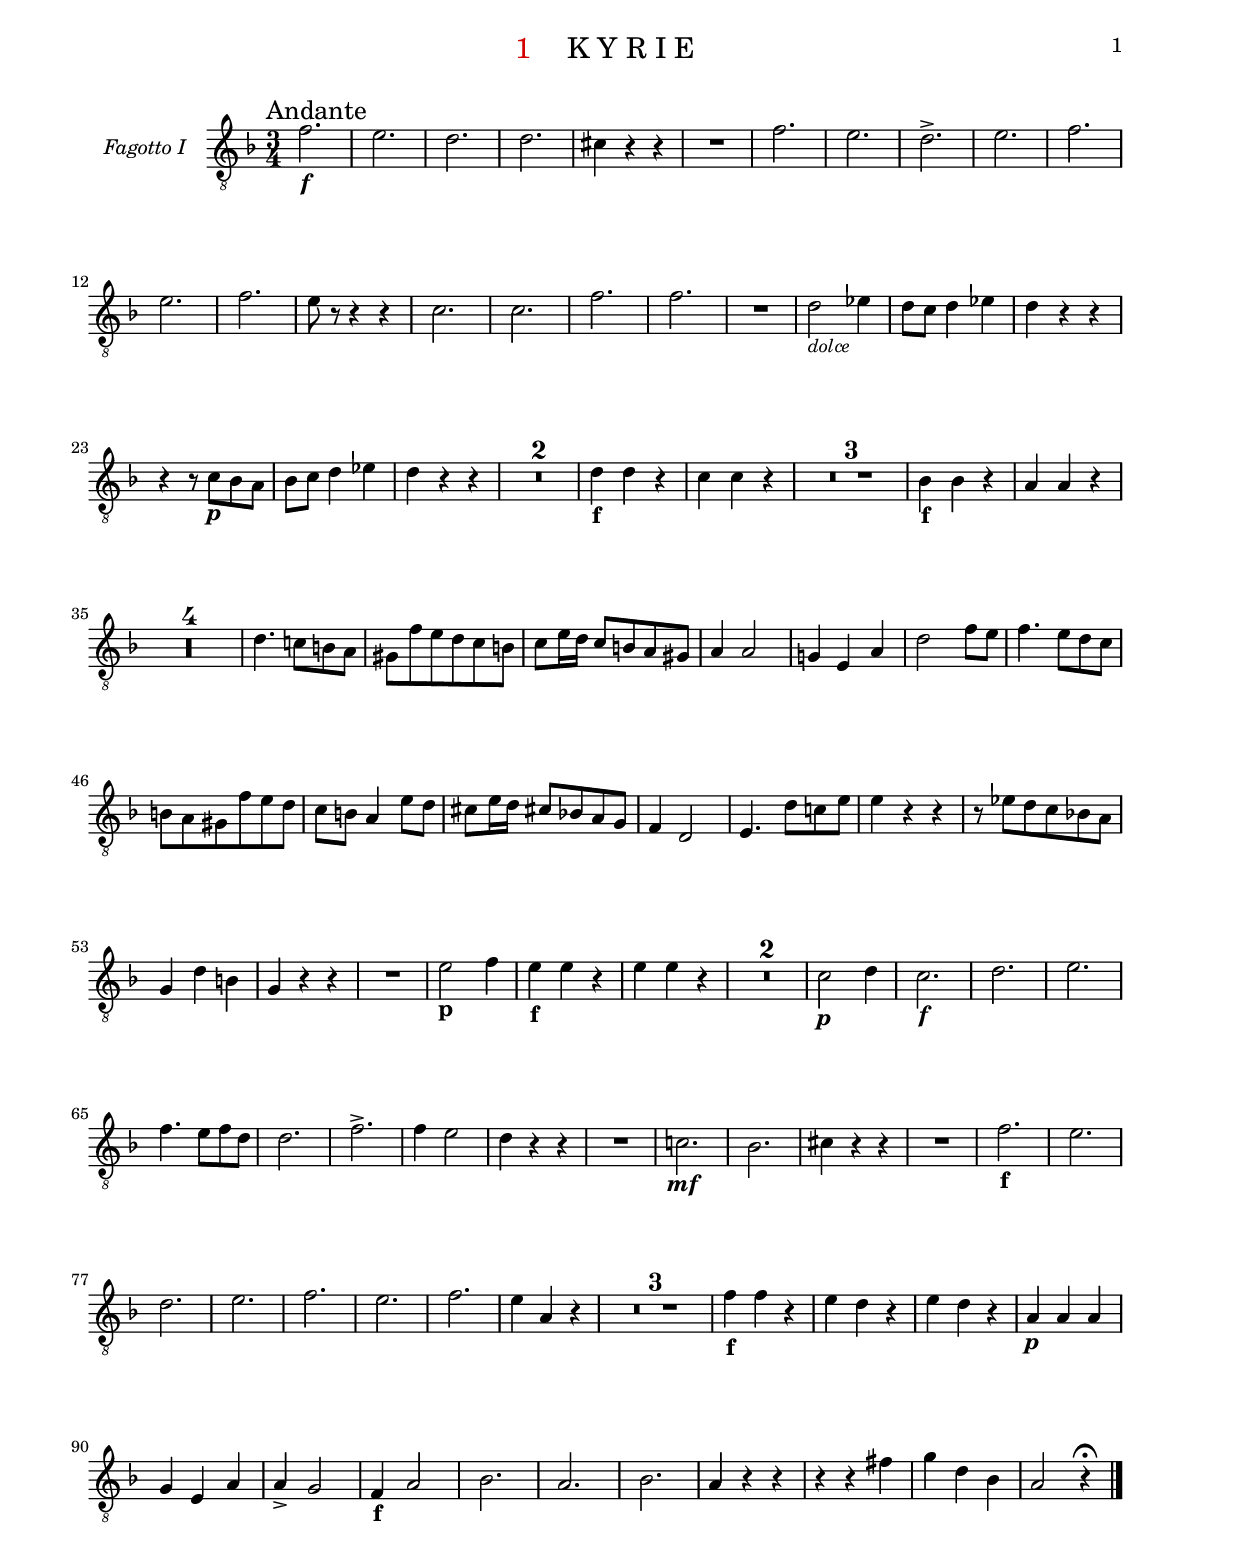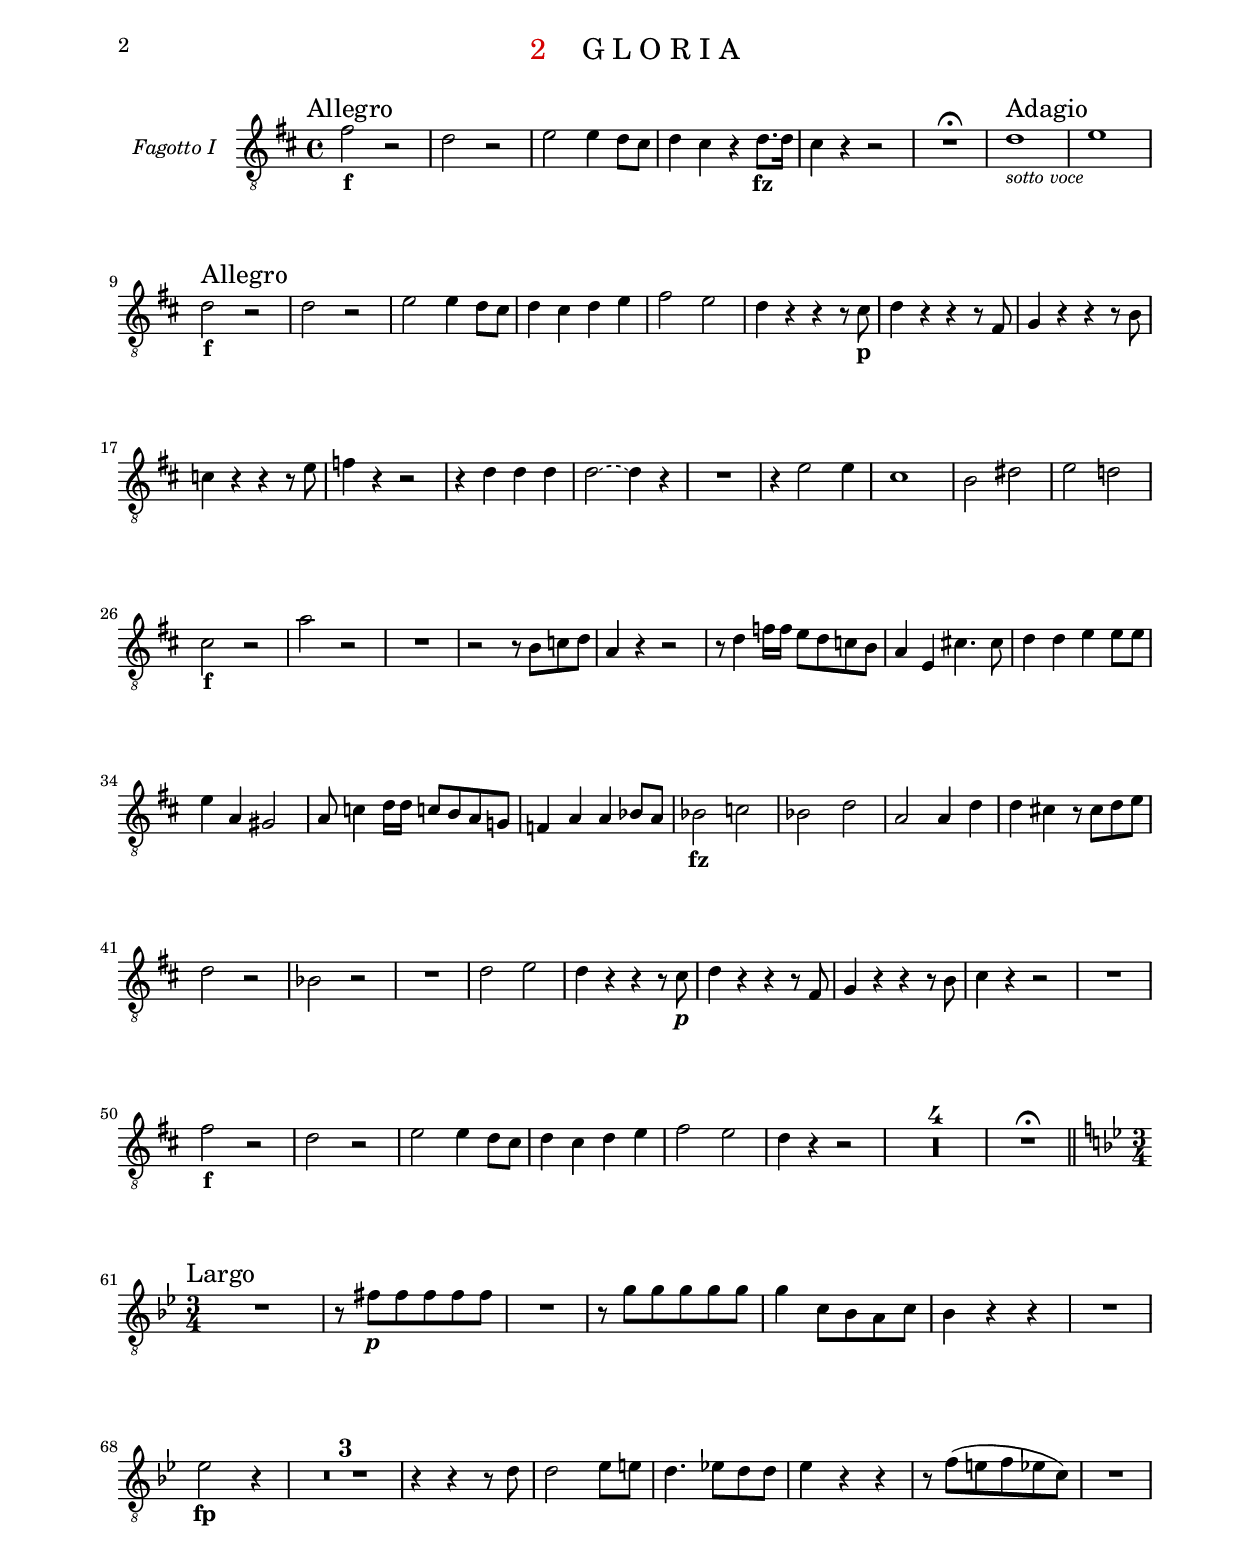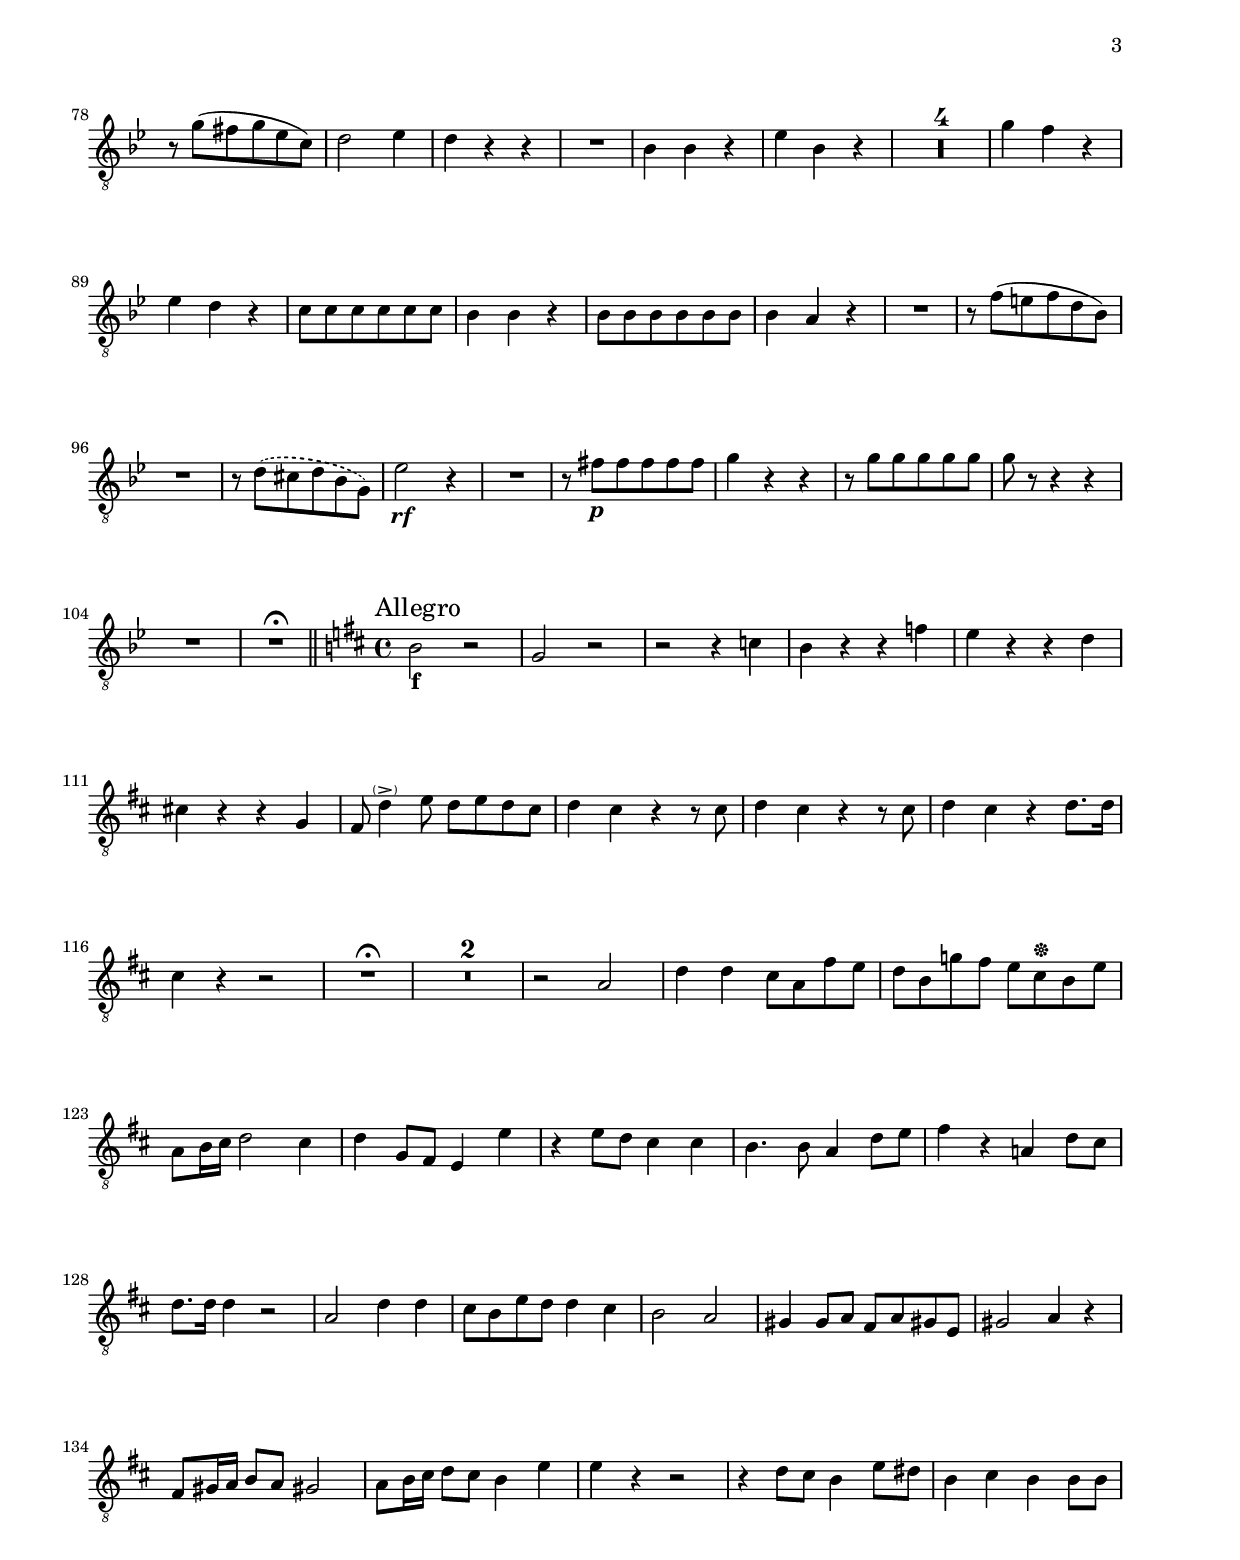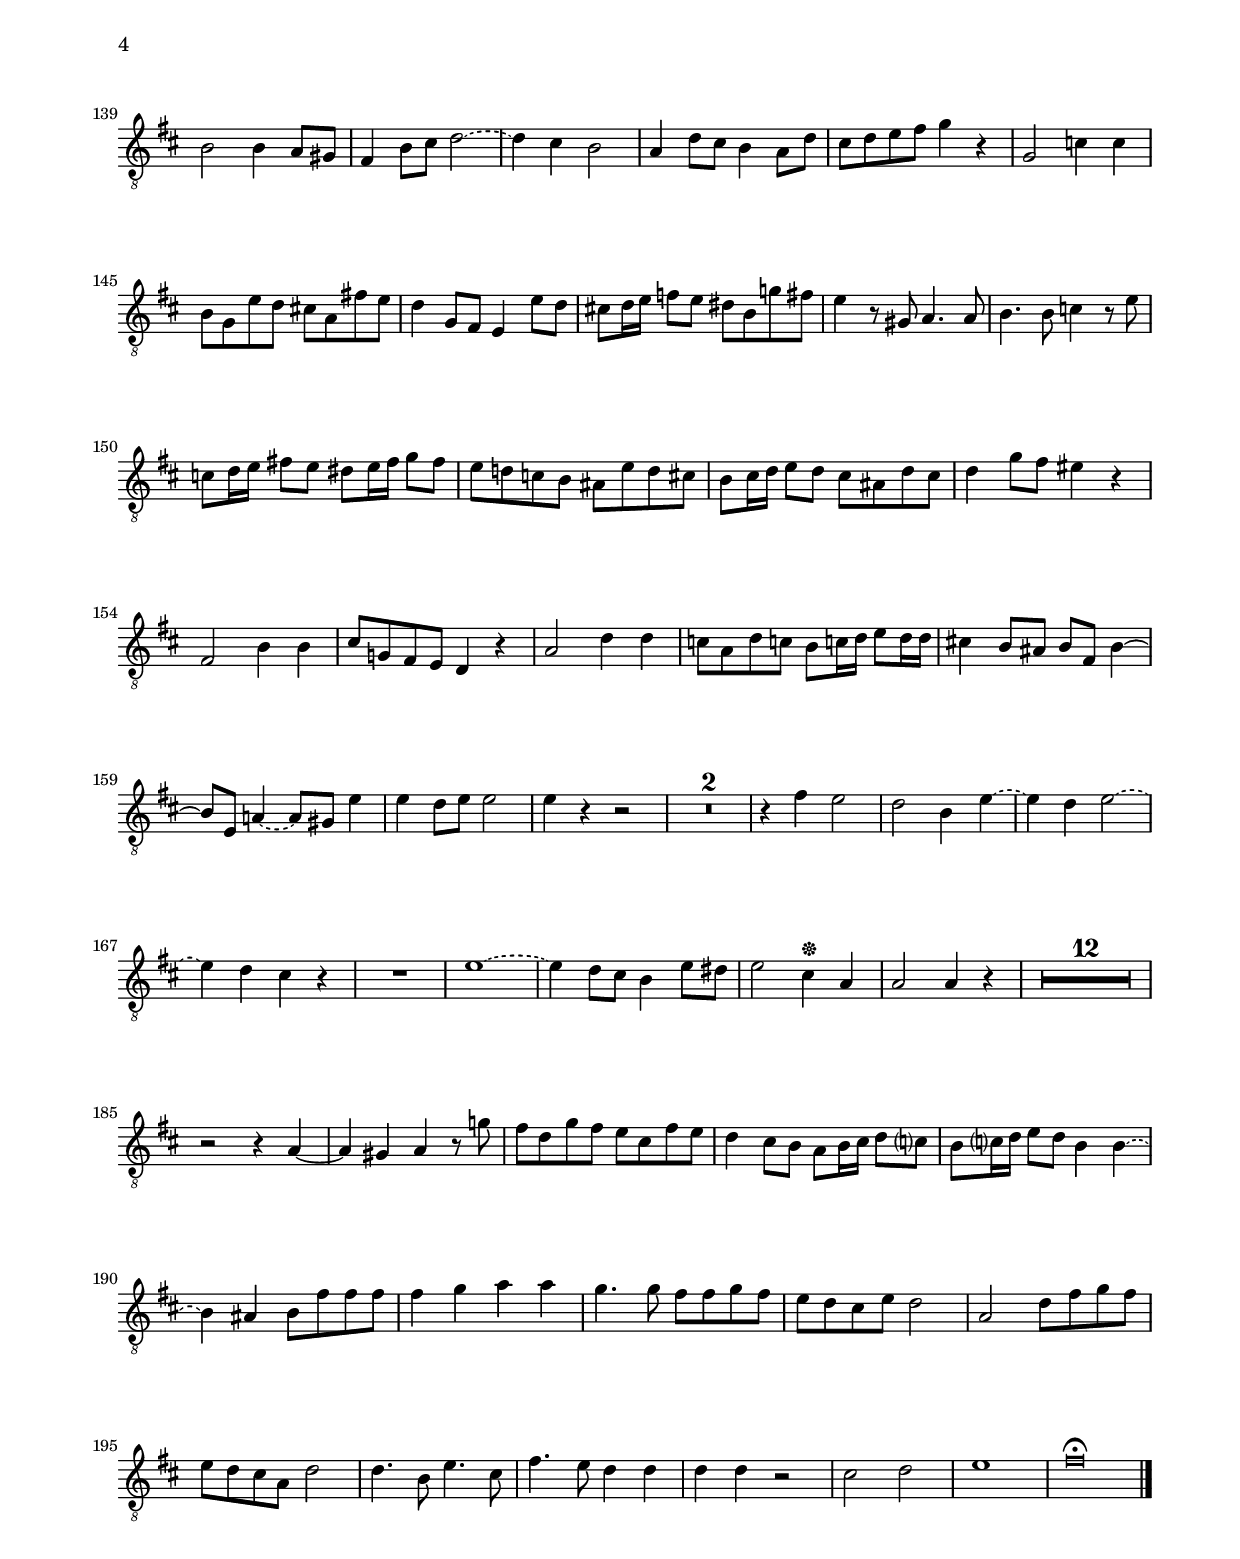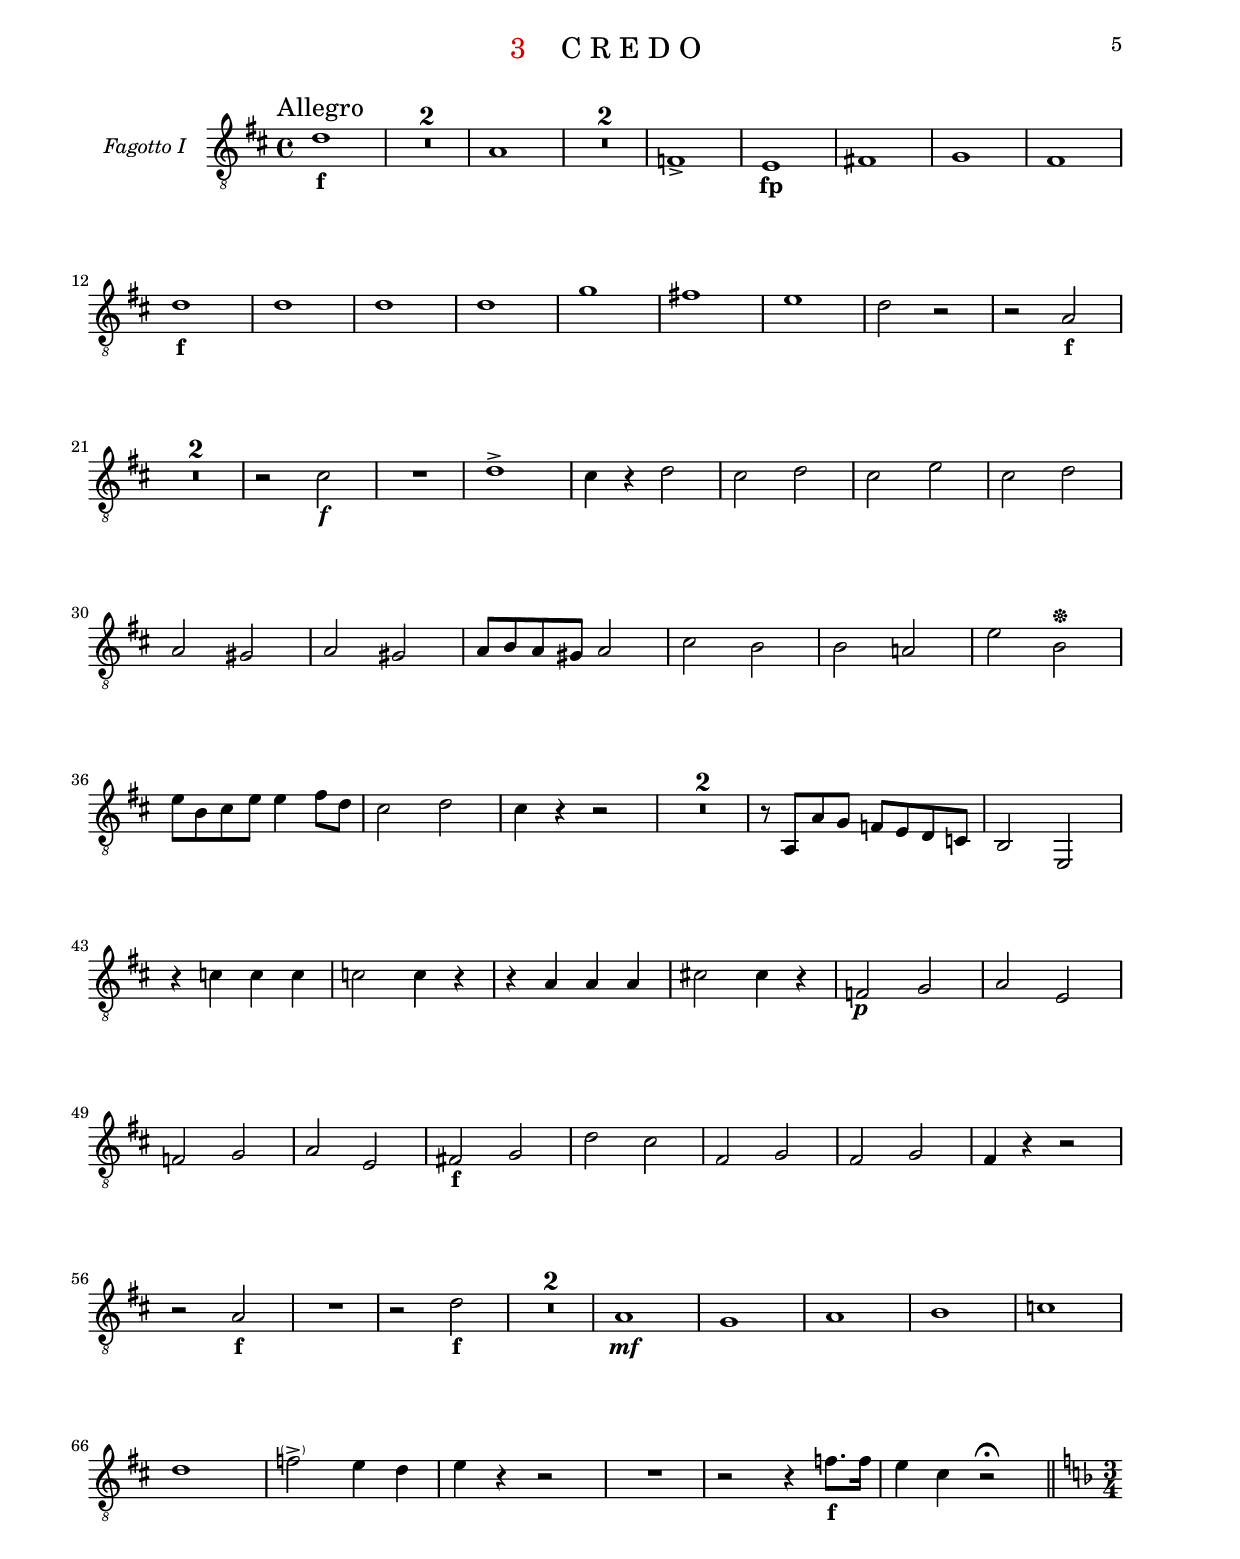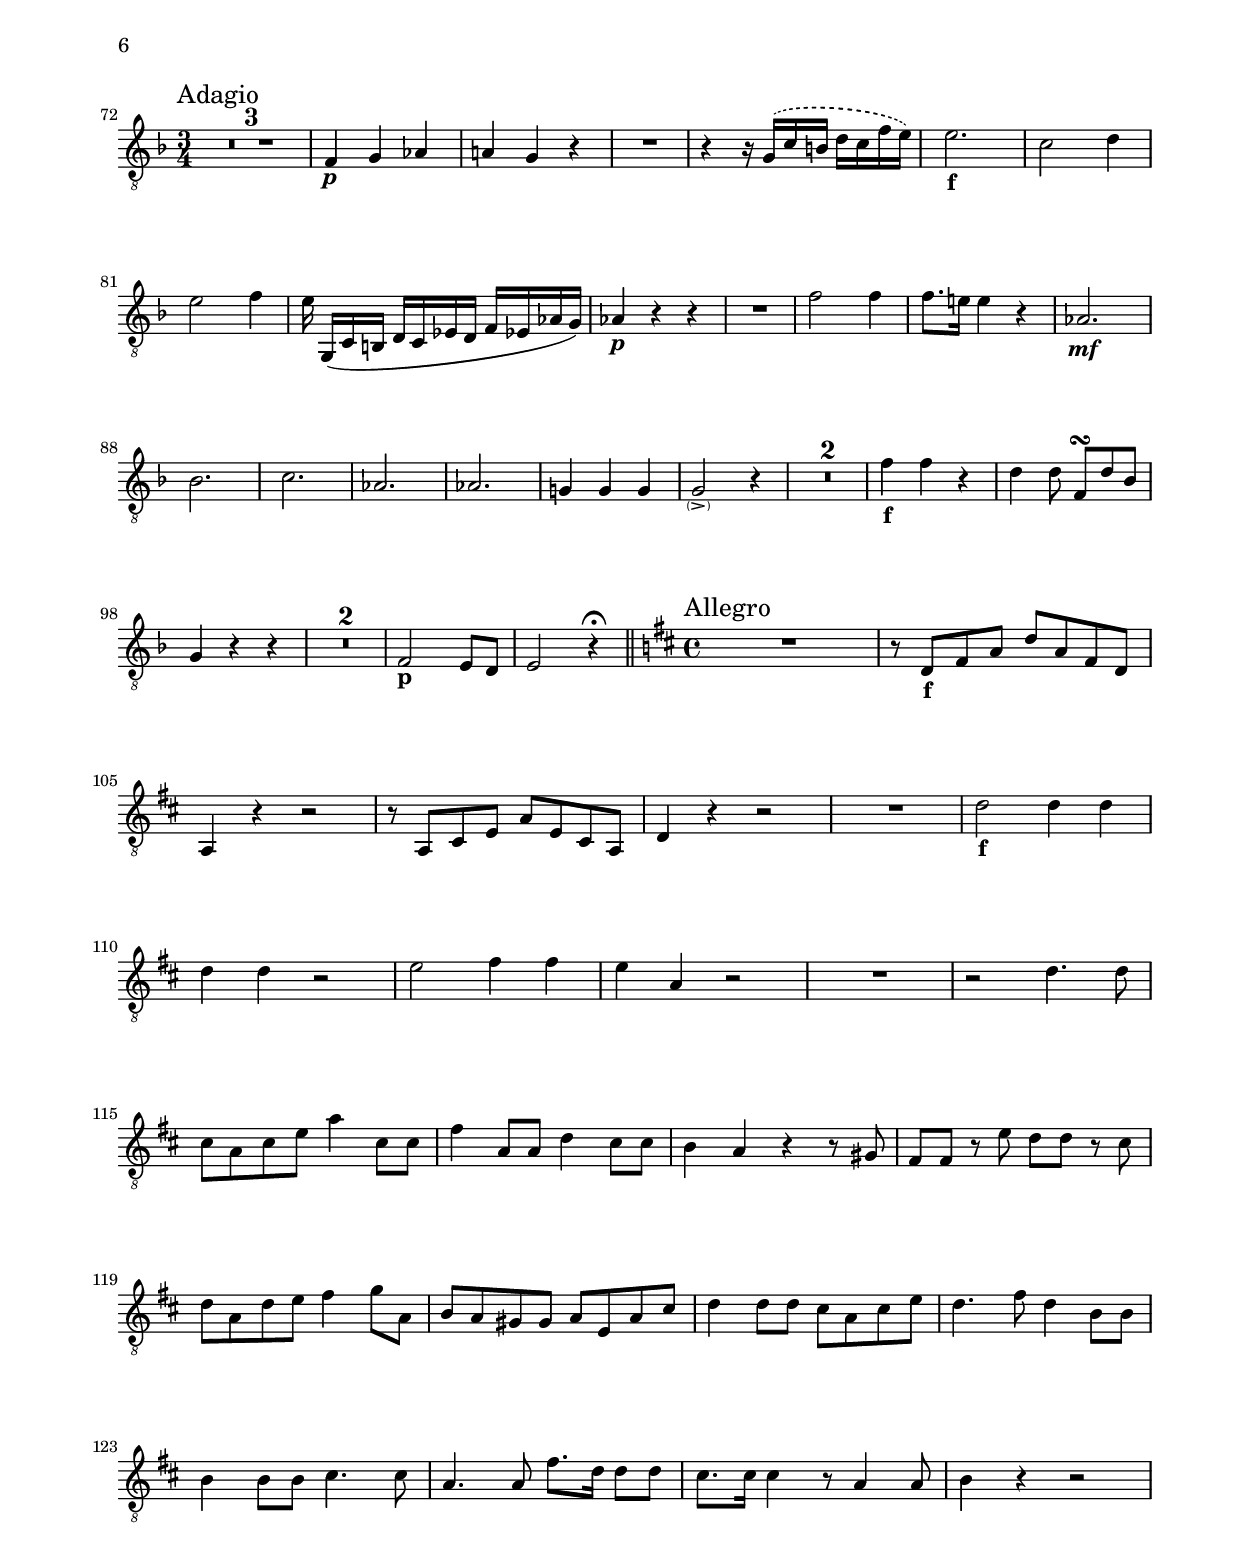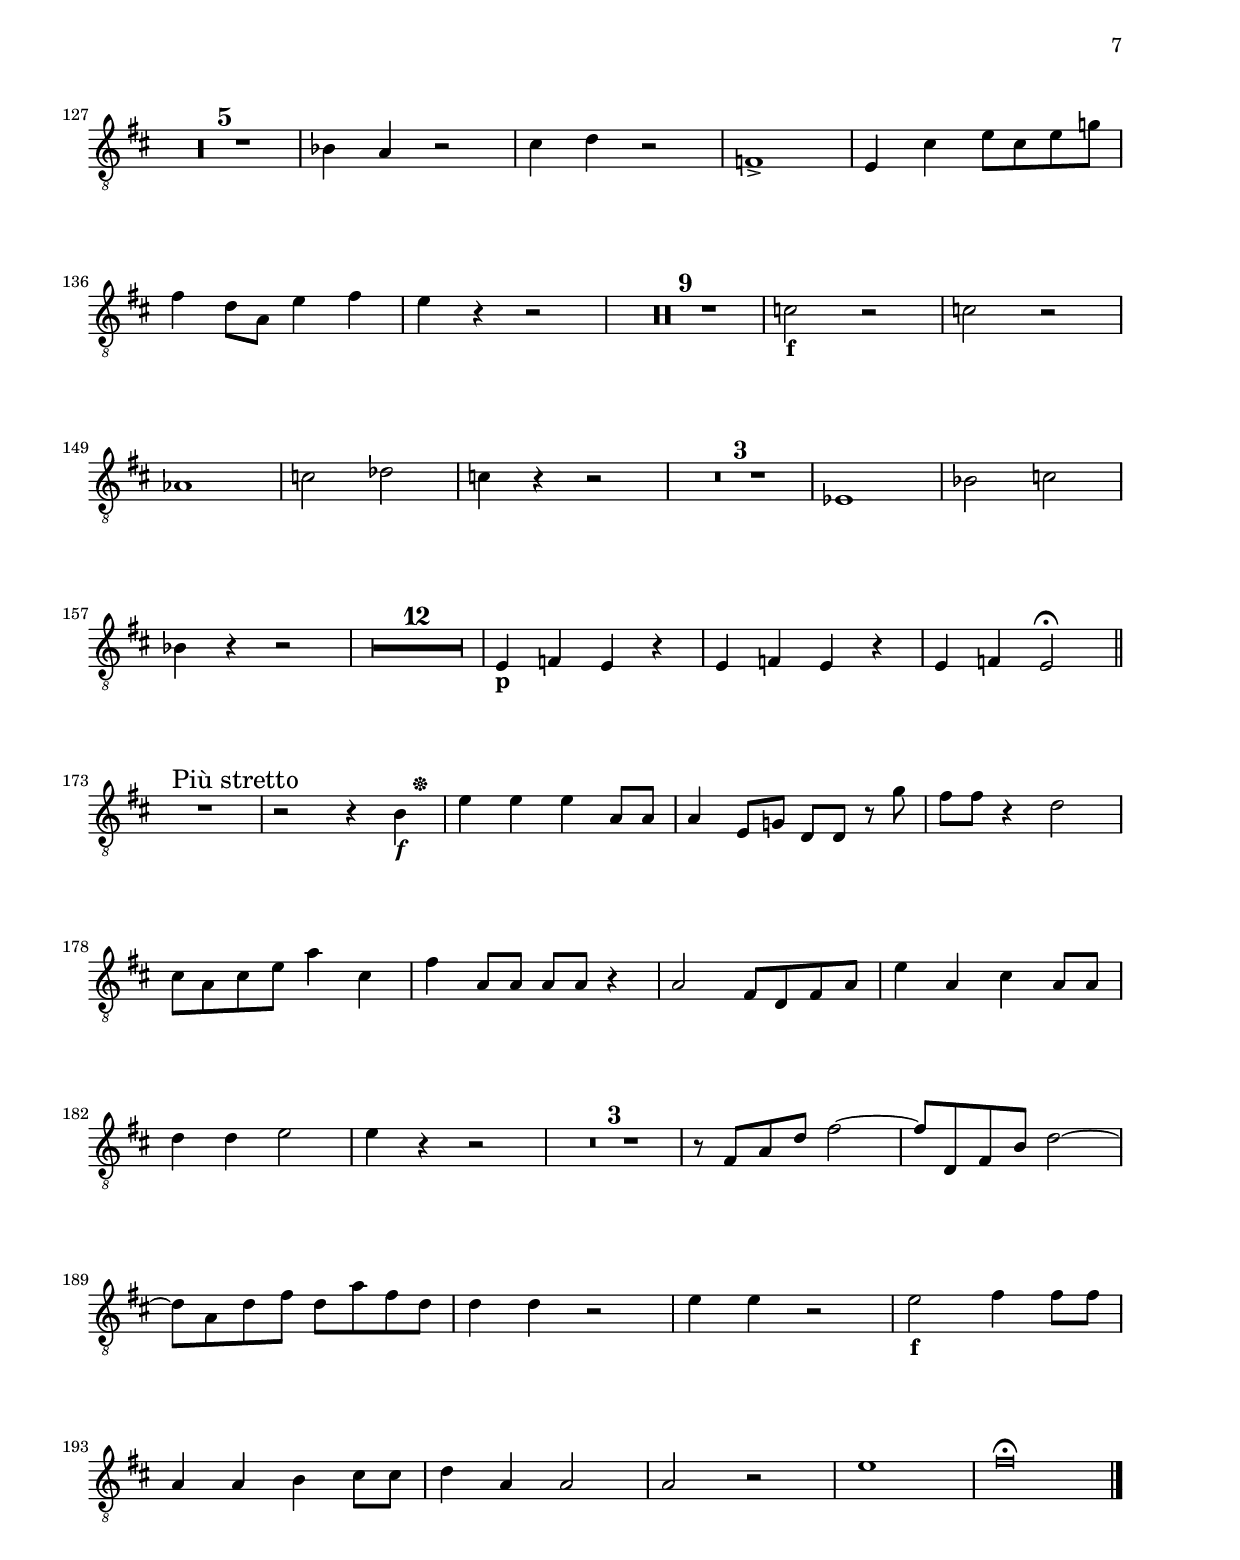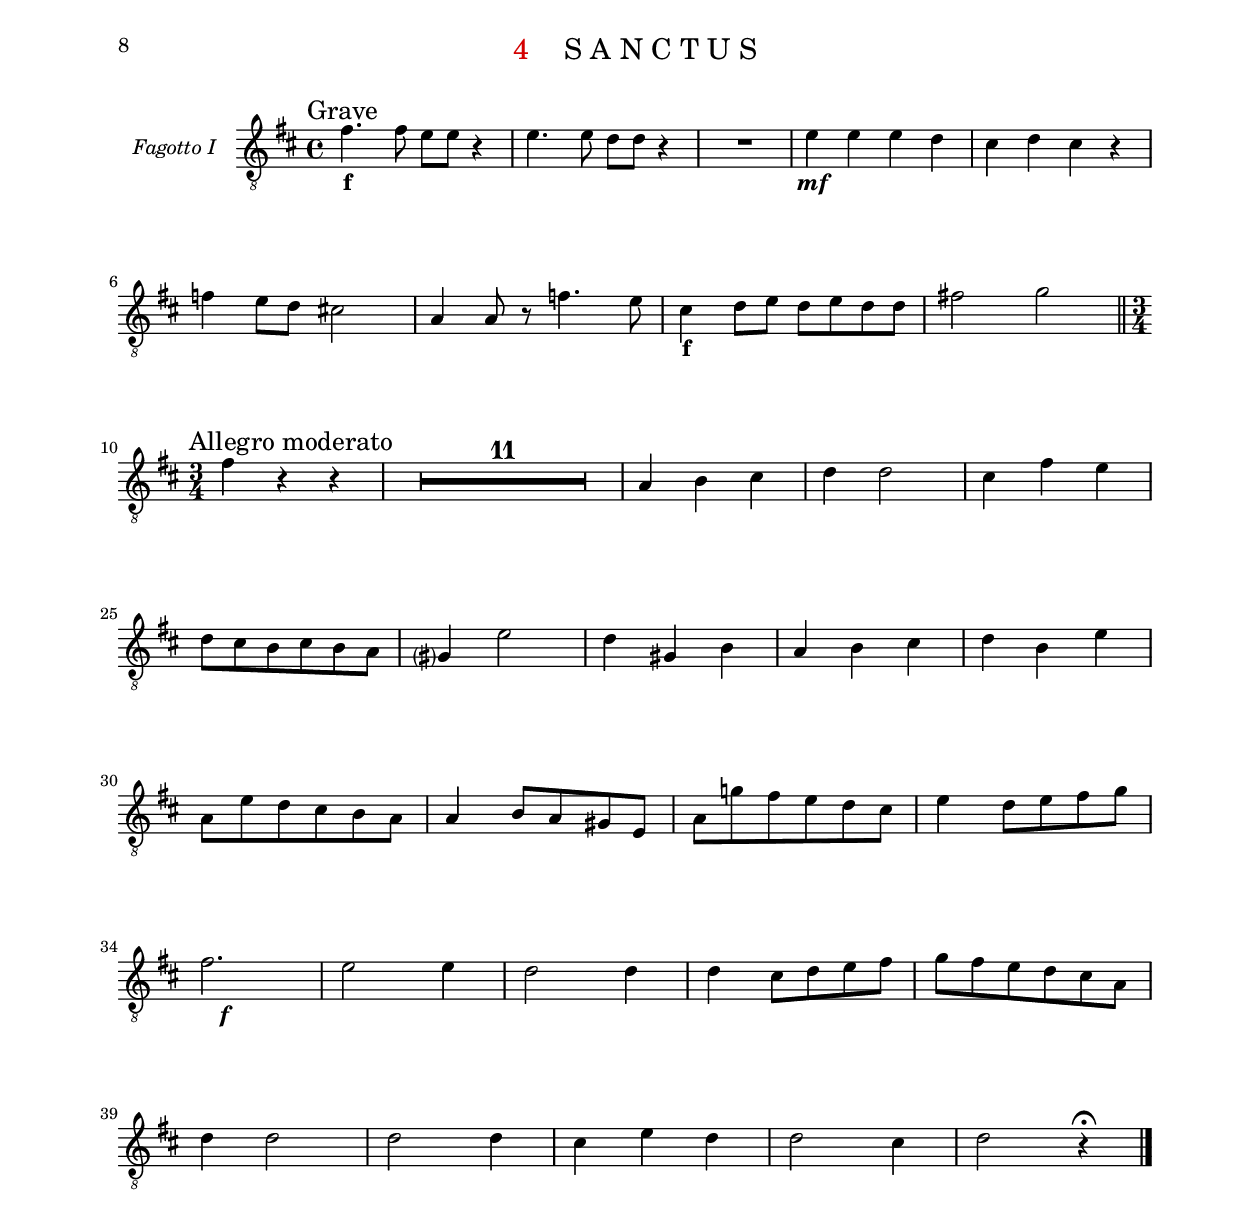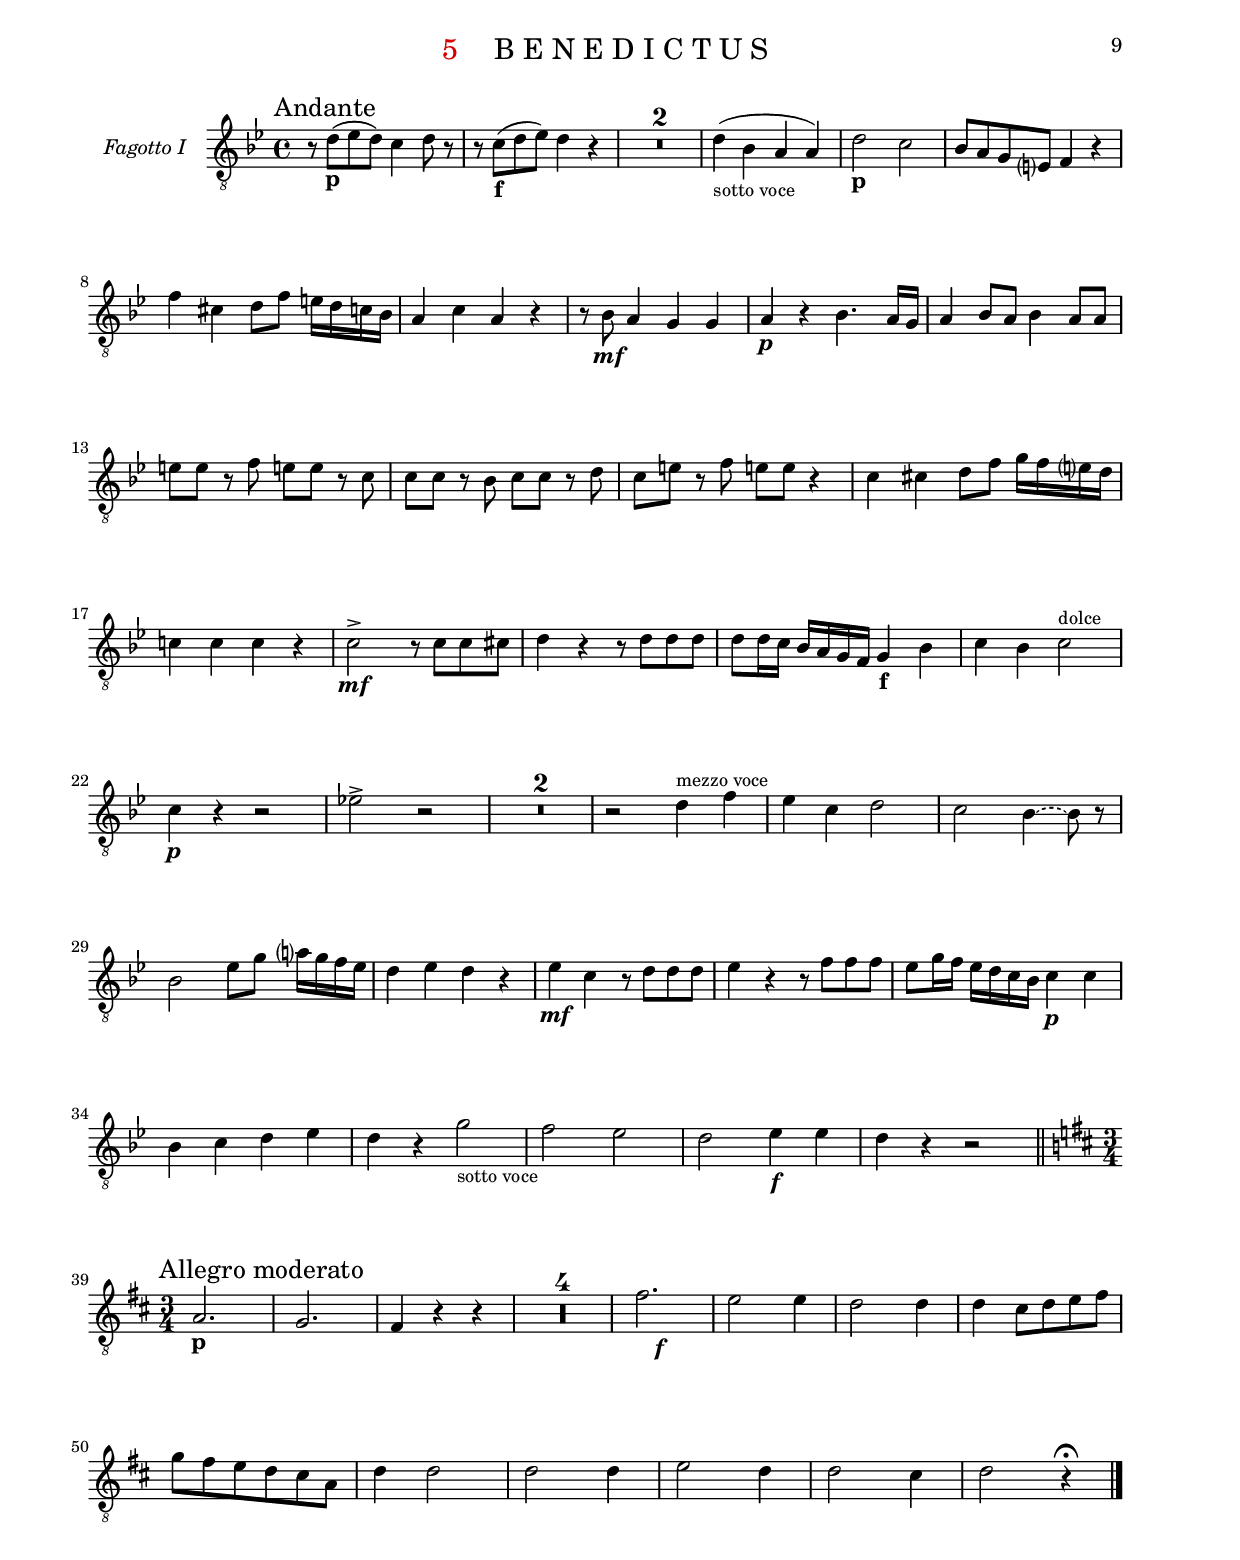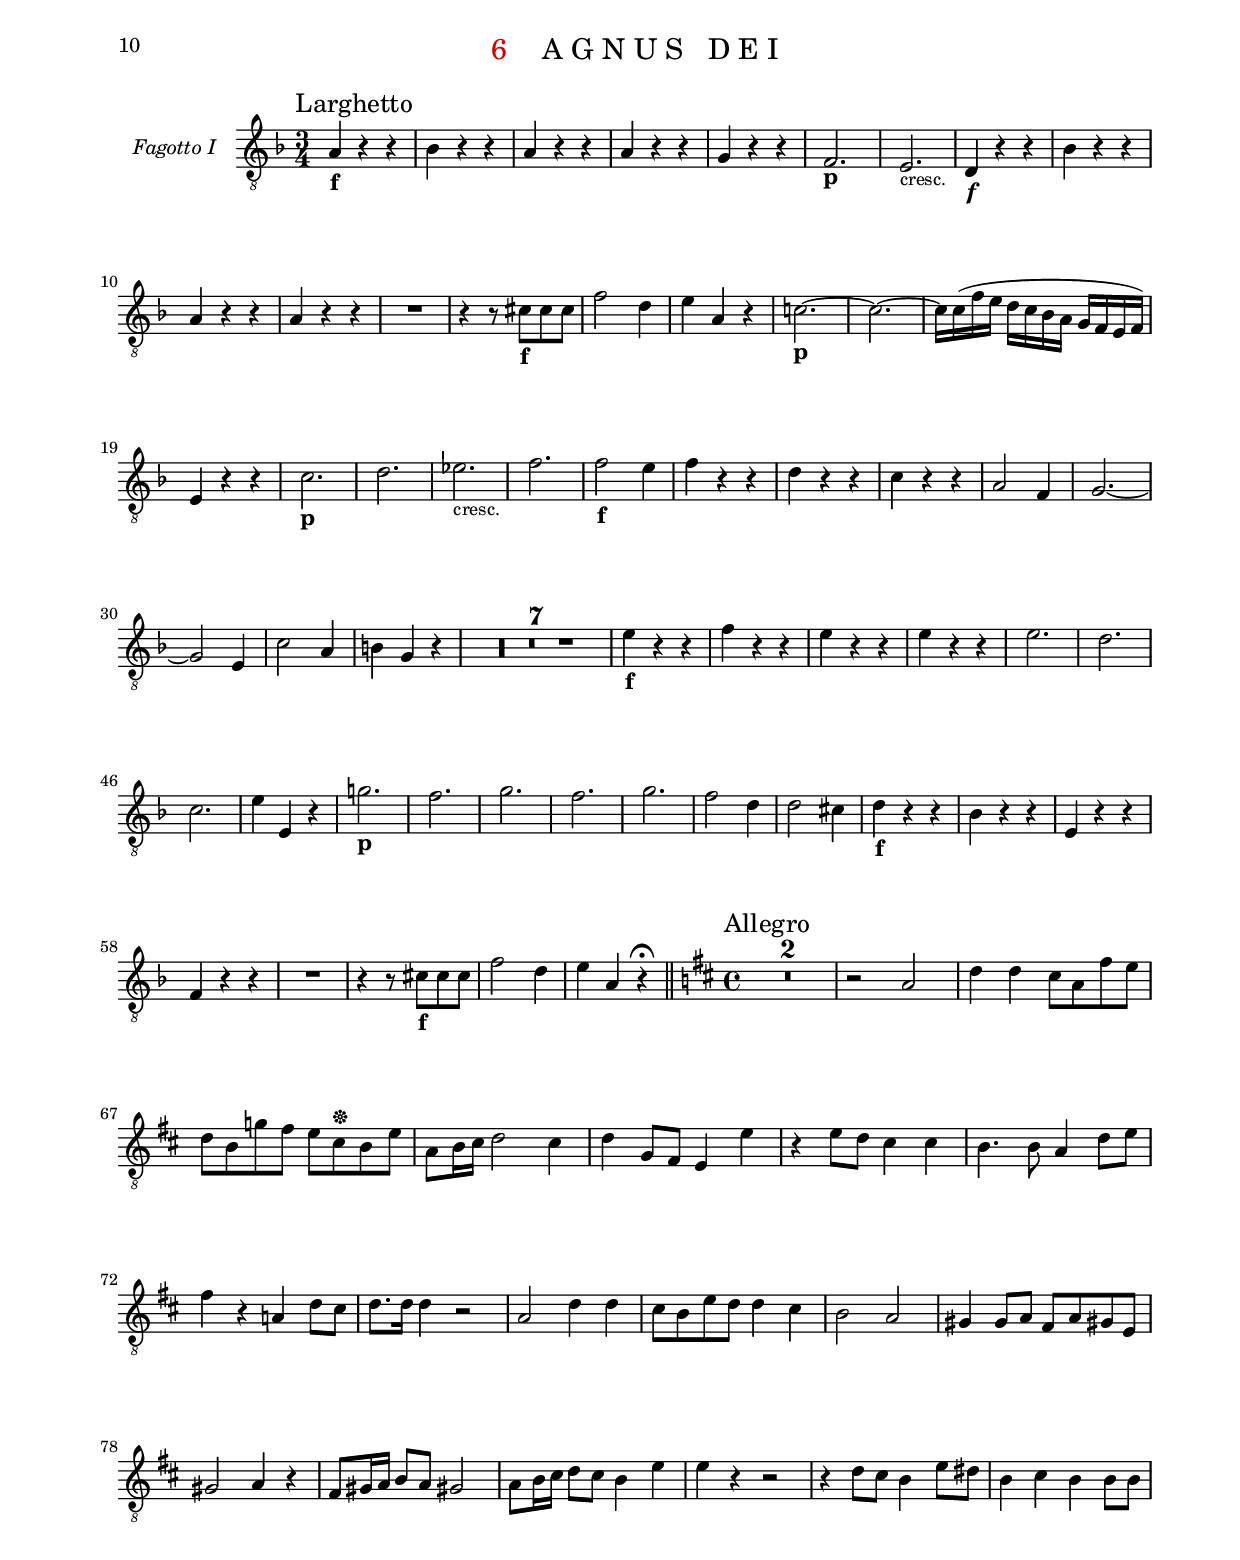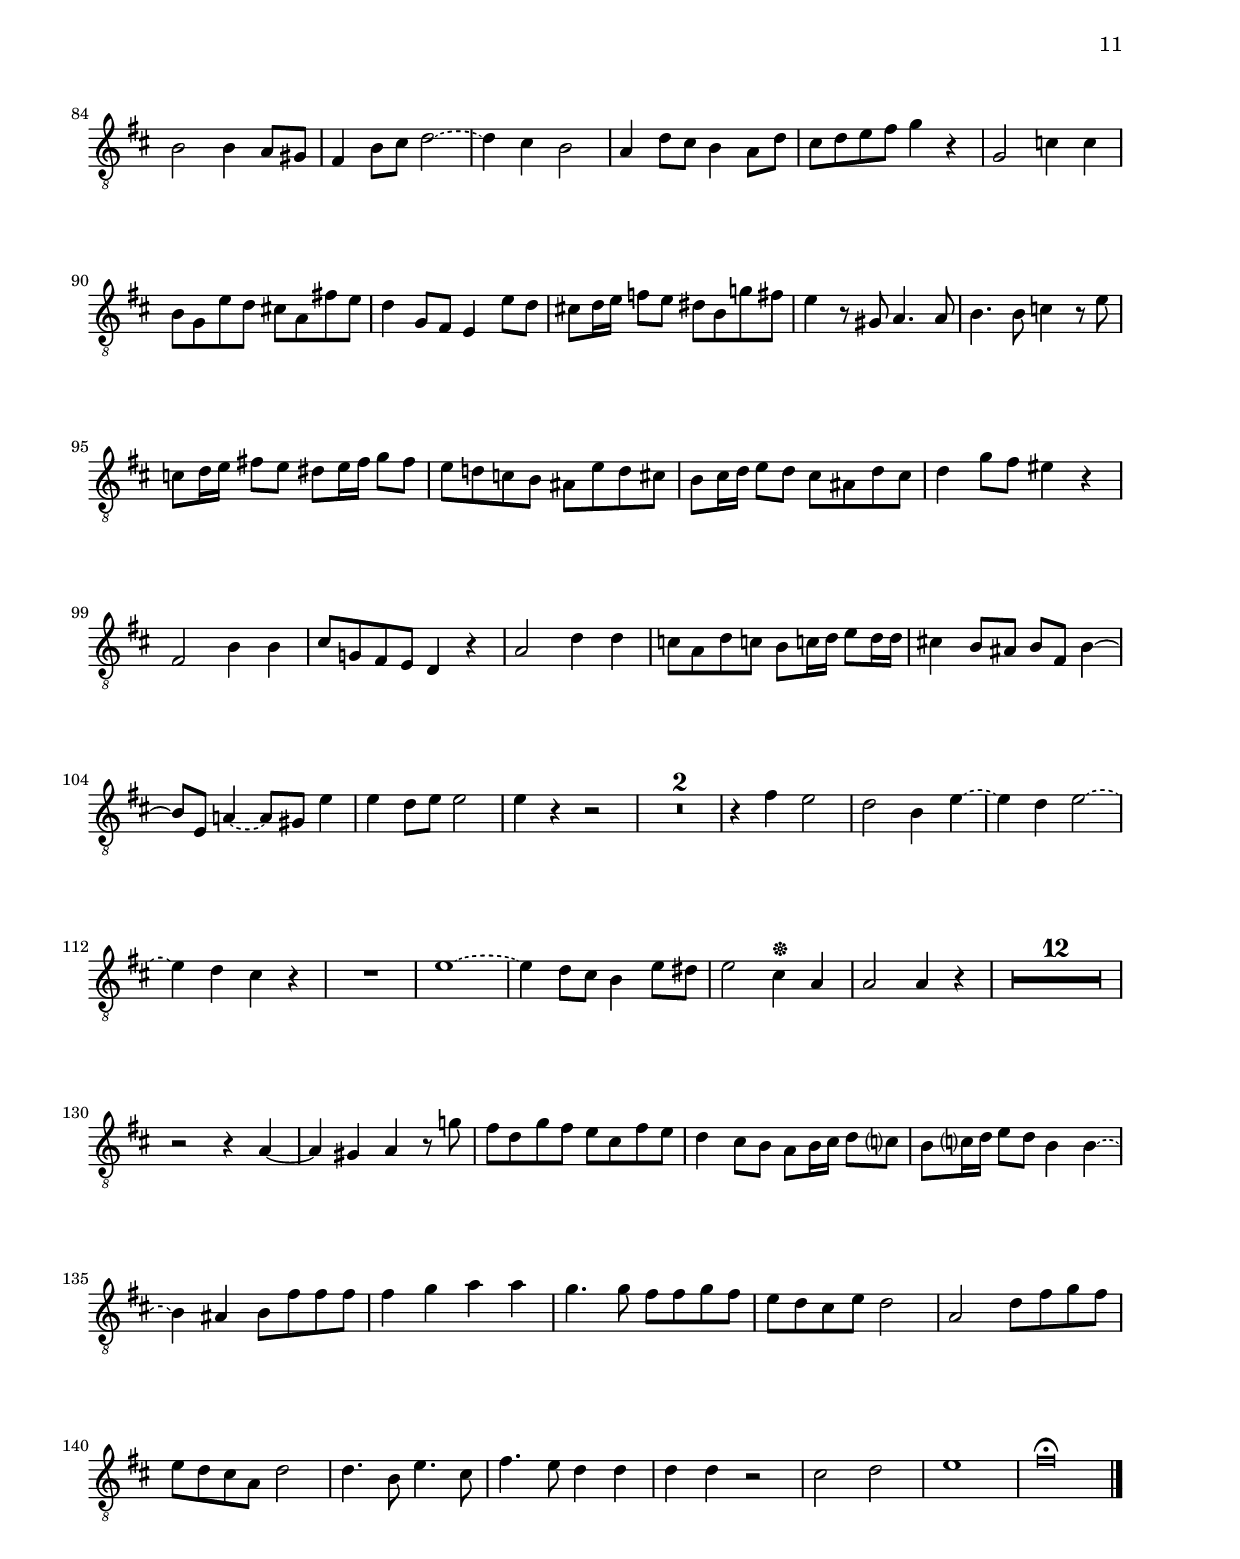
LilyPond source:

% (c) 2020 by Wolfgang Esser-Skala.
% This file is licensed under the Creative Commons Attribution-NonCommercial-ShareAlike 4.0 International License.
% To view a copy of this license, visit http://creativecommons.org/licenses/by-nc-sa/4.0/.

\version "2.18.0"

\include "../definitions.ly"

\paper {
	indent = 2\cm
	top-margin = 1.5\cm
	system-separator-markup = ##f
	system-system-spacing =
    #'((basic-distance . 18)
       (minimum-distance . 18)
       (padding . -100)
       (stretchability . 0))

	top-system-spacing =
    #'((basic-distance . 12)
       (minimum-distance . 12)
       (padding . -100)
       (stretchability . 0))

	top-markup-spacing =
    #'((basic-distance . 0)
       (minimum-distance . 0)
       (padding . -100)
       (stretchability . 0))

	markup-system-spacing =
    #'((basic-distance . 12)
       (minimum-distance . 12)
       (padding . -100)
       (stretchability . 0))

	systems-per-page = #9
}

#(set-global-staff-size 17.82)

\layout {
	\context {
		\Staff
		instrumentName = "Fagotto I"
	}
}

\book {
	\bookpart {
		\header {
			movement = \movementTitle "1" "K Y R I E"
		}
		\score {
			<<
				\new Staff { \KyrieFagottoI }
			>>
		}
	}
	\bookpart {
		\header {
			movement = \movementTitle "2" "G L O R I A"
		}
		\score {
			<<
				\new Staff { \GloriaFagottoI }
			>>
		}
	}
	\bookpart {
		\header {
			movement = \movementTitle "3" "C R E D O"
		}
		\score {
			<<
				\new Staff { \CredoFagottoI }
			>>
		}
	}
	\bookpart {
		\header {
			movement = \movementTitle "4" "S A N C T U S"
		}
		\paper { systems-per-page = #7 }
		\score {
			<<
				\new Staff { \SanctusFagottoI }
			>>
		}
	}
	\bookpart {
		\header {
			movement = \movementTitle "5" "B E N E D I C T U S"
		}
		\score {
			<<
				\new Staff { \BenedictusFagottoI }
			>>
		}
	}
	\bookpart {
		\header {
			movement = \movementTitle "6" "A G N U S   D E I"
		}
		\score {
			<<
				\new Staff { \AgnusDeiFagottoI }
			>>
		}
	}
}
